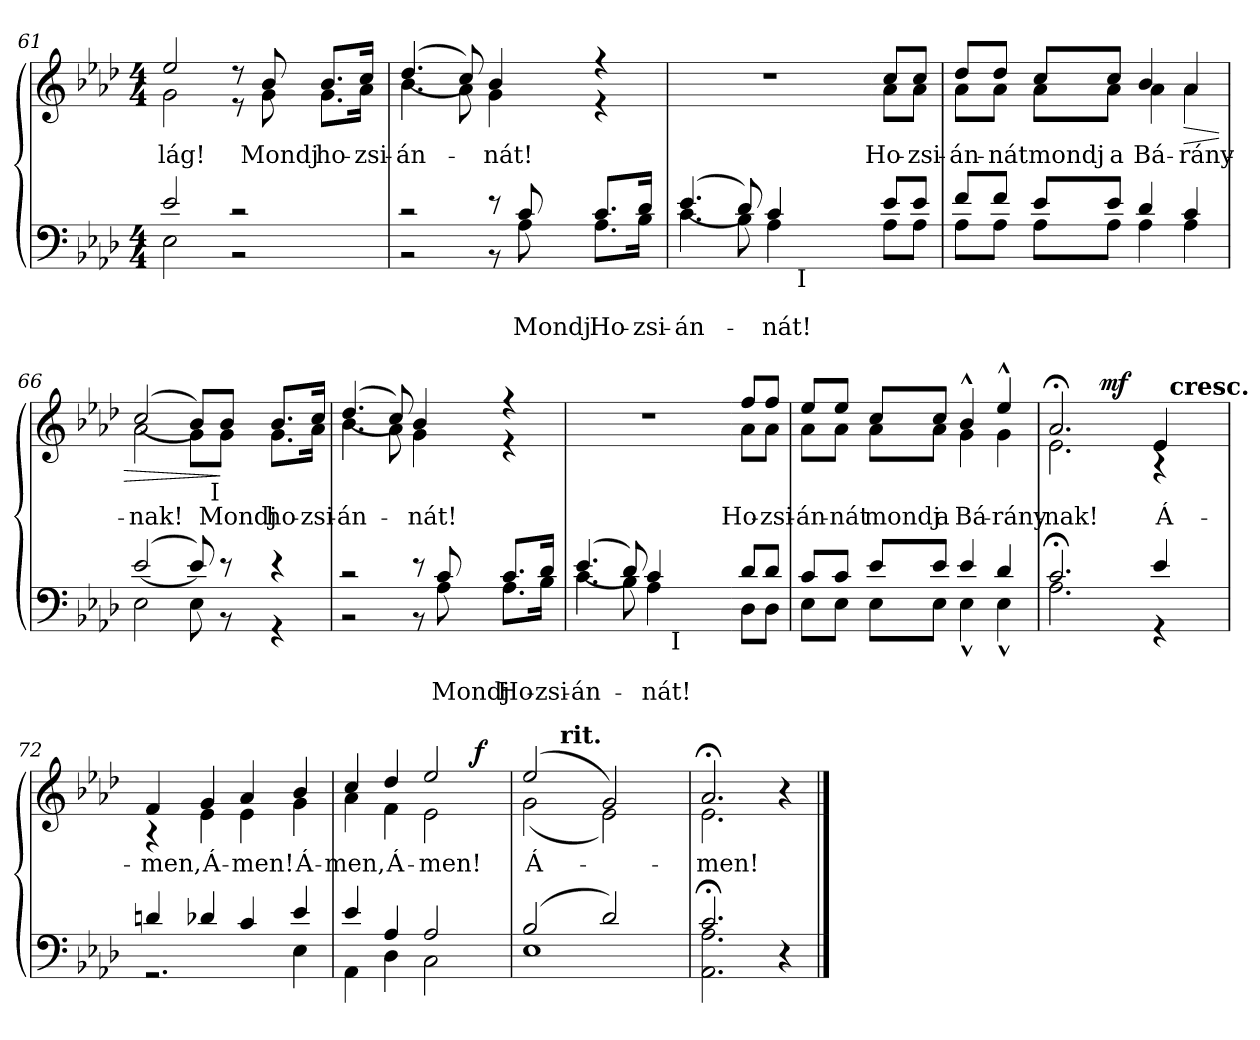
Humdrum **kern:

**kern	**text	**text	**kern	**text	**dynam
*part2	*part2	*part2	*part1	*part1	*part1
*staff2	*staff2	*staff2	*staff1	*staff1	*staff1
*clefF4	*	*	*clefG2	*	*
*k[b-e-a-d-]	*	*	*k[b-e-a-d-]	*	*
*A-:	*	*	*A-:	*	*
*M4/4	*	*	*M4/4	*	*
=61	=61	=61	=61	=61	=61
*^	*	*	*	*	*
!	!	!	!	!	!LO:LY:b	!
*	*	*	*	*^	*	*
2e-/	2E-\	.	.	2ee-/	2g\	-lág!	.
2r	2r	.	.	8r	8r	.	.
!	!	!	!	!	!	!LO:LY:b	!
.	.	.	.	8b-/	8g\	Mondj	.
!	!	!	!	!	!	!LO:LY:b	!
.	.	.	.	8.b-/L	8.g\L	ho-	.
!	!	!	!	!	!	!LO:LY:b	!
.	.	.	.	16cc/Jk	16a-\Jk	-zsi-	.
=62	=62	=62	=62	=62	=62	=62	=62
!	!	!	!	!	!	!LO:LY:b	!
2r	2r	.	.	(<(>4.dd-/	4.b-\	-án-	.
.	.	.	.	8cc/))	8a-\	.	.
!	!	!	!	!	!	!LO:LY:b	!
8r	8r	.	.	4b-/	4g\	-nát!	.
!	!	!	!LO:LY:a	!	!	!	!
8c/	8A-\	.	Mondj	.	.	.	.
!	!	!	!LO:LY:a	!	!	!	!
8.c/L	8.A-\L	.	Ho-	4r	4r	.	.
!	!	!	!LO:LY:a	!	!	!	!
16d-/Jk	16B-\Jk	.	-zsi-	.	.	.	.
*v	*v	*	*	*	*	*	*
*	*	*	*v	*v	*	*
=63	=63	=63	=63	=63	=63
*^	*	*	*	*	*
!	!	!	!LO:LY:a	!	!	!
*	*^	*	*	*	*	*
(<(>4.e-/	4.c\	2ryy	.	-án-	1r	.	.
8d-/))	8B-\	.	.	.	.	.	.
!	!	!	!	!LO:LY:a	!	!	!
4c/	4A-\	8ryy	.	-nát!	.	.	.
!	!	!LO:TX:b:t=I	!	!	!	!	!
.	.	4.ryy	.	.	.	.	.
4ryy	4ryy	.	.	.	.	.	.
*	*v	*v	*	*	*	*	*
!!LO:LB:g=z
=64-	=64-	=64-	=64-	=64-	=64-	=64-
*	*^	*	*	*	*	*
!	!	!	!	!	!	!LO:LY:b	!
*	*v	*v	*	*	*^	*	*
8e-/L	8A-\L	.	.	8cc/L	8a-\L	Ho-	.
!	!	!	!	!	!	!LO:LY:b	!
8e-/J	8A-\J	.	.	8cc/J	8a-\J	-zsi-	.
=65	=65	=65	=65	=65	=65	=65	=65
!	!	!	!	!	!	!LO:LY:b	!
8f/L	8A-\L	.	.	8dd-/L	8a-\L	-án-	.
!	!	!	!	!	!	!LO:LY:b	!
8f/J	8A-\J	.	.	8dd-/J	8a-\J	-nát	.
!	!	!	!	!	!	!LO:LY:b	!
8e-/L	8A-\L	.	.	8cc/L	8a-\L	mondj	.
!	!	!	!	!	!	!LO:LY:b	!
8e-/J	8A-\J	.	.	8cc/J	8a-\J	a	.
!	!	!	!	!	!	!LO:LY:b	!
4d-/	4A-\	.	.	4b-/	4a-\	Bá-	.
!	!	!	!	!	!	!LO:LY:b	!LO:HP:b
4c/	4A-\	.	.	4a-/	4a-\	-rány-	>
*	*	*	*	*v	*v	*	*
=66	=66	=66	=66	=66	=66	=66
*	*	*	*	*^	*	*
!	!	!	!	!	!	!LO:LY:b	!
*	*	*	*	*	*^	*	*
((<2e-/	2E-\	.	.	((<2cc/	2a-\	2ryy	-nak!	.
8e-/))	8E-\	.	.	8b-/L))	8g\L	16.ryy	.	.
!	!	!	!	!	!	!LO:TX:b:t=I	!	!
.	.	.	.	.	.	4ryy	.	.
!	!	!	!	!	!	!	!LO:LY:b	!
8r	8r	.	.	8b-/J	8g\J	.	Mondj	]
!	!	!	!	!	!	!	!LO:LY:b	!
4r	4r	.	.	8.b-/L	8.g\L	.	ho-	.
.	.	.	.	.	.	8ryy	.	.
!	!	!	!	!	!	!	!LO:LY:b	!
.	.	.	.	16cc/Jk	16a-\Jk	.	-zsi-	.
.	.	.	.	.	.	32ryy	.	.
*	*	*	*	*v	*v	*v	*	*
=67	=67	=67	=67	=67	=67	=67
*	*	*	*	*^	*	*
*	*	*	*	*	*^	*	*
!	!	!	!	!	!	!	!LO:LY:b	!
*	*	*	*	*	*v	*v	*	*
2r	2r	.	.	(<(>4.dd-/	4.b-\	-án-	.
.	.	.	.	8cc/))	8a-\	.	.
!	!	!	!	!	!	!LO:LY:b	!
8r	8r	.	.	4b-/	4g\	-nát!	.
!	!	!	!LO:LY:a	!	!	!	!
8c/	8A-\	.	Mondj	.	.	.	.
!	!	!	!LO:LY:a	!	!	!	!
8.c/L	8.A-\L	.	Ho-	4r	4r	.	.
!	!	!	!LO:LY:a	!	!	!	!
16d-/Jk	16B-\Jk	.	-zsi-	.	.	.	.
*v	*v	*	*	*	*	*	*
*	*	*	*v	*v	*	*
=68	=68	=68	=68	=68	=68
*^	*	*	*	*	*
!	!	!	!LO:LY:a	!	!	!
*	*^	*	*	*	*	*
((<4.e-/	4.c\	2ryy	.	-án-	1r	.	.
8d-/))	8B-\	.	.	.	.	.	.
!	!	!	!	!LO:LY:a	!	!	!
4c/	4A-\	8ryy	.	-nát!	.	.	.
!	!	!LO:TX:b:t=I	!	!	!	!	!
.	.	4.ryy	.	.	.	.	.
4ryy	4ryy	.	.	.	.	.	.
*	*v	*v	*	*	*	*	*
!!LO:LB:g=z
=69-	=69-	=69-	=69-	=69-	=69-	=69-
*	*^	*	*	*	*	*
!	!	!	!	!	!	!LO:LY:b	!
*	*v	*v	*	*	*^	*	*
8d-/L	8D-\L	.	.	8ff/L	8a-\L	Ho-	.
!	!	!	!	!	!	!LO:LY:b	!
8d-/J	8D-\J	.	.	8ff/J	8a-\J	-zsi-	.
=70	=70	=70	=70	=70	=70	=70	=70
!	!	!	!	!	!	!LO:LY:b	!
8c/L	8E-\L	.	.	8ee-/L	8a-\L	-án-	.
!	!	!	!	!	!	!LO:LY:b	!
8c/J	8E-\J	.	.	8ee-/J	8a-\J	-nát	.
!	!	!	!	!	!	!LO:LY:b	!
8e-/L	8E-\L	.	.	8cc/L	8a-\L	mondj	.
!	!	!	!	!	!	!LO:LY:b	!
8e-/J	8E-\J	.	.	8cc/J	8a-\J	a	.
!	!	!	!	!	!	!LO:LY:b	!
4e-/	4E-^^>\	.	.	4b-^^</	4g\	Bá-	.
!	!	!	!	!	!	!LO:LY:b	!
4d-/	4E-^^>\	.	.	4ee-^^</	4g\	-rány-	.
*	*	*	*	*v	*v	*	*
=71	=71	=71	=71	=71	=71	=71
*	*	*	*	*^	*	*
!	!	!	!	!	!	!LO:LY:b	!
*	*	*	*	*^	*^	*	*
2.c;/	2.A-\	.	.	2.a-;/	2.e-\	4..ryy	2ryy	-nak!	.
!	!	!	!	!	!	!	!	!	!LO:DY:b
.	.	.	.	.	.	2ryy	.	.	mf
.	.	.	.	.	.	.	4ryy	.	.
!	!	!	!	!	!	!	!	!LO:LY:b	!
4e-/	4rGG	.	.	4e-/	4rA	.	16ryy	Á-	.
!	!	!	!	!	!	!	!LO:TX:a:B:t=cresc.	!	!
.	.	.	.	.	.	.	8.ryy	.	.
.	.	.	.	.	.	16ryy	.	.	.
*	*	*	*	*v	*v	*v	*v	*	*
=72	=72	=72	=72	=72	=72	=72
*	*	*	*	*^	*	*
*	*	*	*	*	*^	*	*
*	*	*	*	*	*	*^	*	*
!	!	!	!	!	!	!	!	!LO:LY:b	!
*	*	*	*	*	*v	*v	*v	*	*
4dn/	2.rGG	.	.	4f/	4rA	-men,	.
!	!	!	!	!	!	!LO:LY:b	!
4d-X/	.	.	.	4g/	4e-\	Á-	.
!	!	!	!	!	!	!LO:LY:b	!
4c/	.	.	.	4a-/	4e-\	-men!	.
!	!	!	!	!	!	!LO:LY:b	!
4e-/	4E-\	.	.	4b-/	4g\	Á-	.
*	*	*	*	*v	*v	*	*
=73	=73	=73	=73	=73	=73	=73
*	*	*	*	*^	*	*
!	!	!	!	!	!	!LO:LY:b	!
*	*	*	*	*	*^	*	*
4e-/	4AA-\	.	.	4cc/	4a-\	2ryy	-men,	.
!	!	!	!	!	!	!	!LO:LY:b	!
4A-/	4D-\	.	.	4dd-/	4f\	.	Á-	.
!	!	!	!	!	!	!	!LO:LY:b	!
2A-/	2C\	.	.	2ee-/	2e-\	4ryy	-men!	.
.	.	.	.	.	.	32ryy	.	.
!	!	!	!	!	!	!	!	!LO:DY:a
.	.	.	.	.	.	8..ryy	.	f
=74	=74	=74	=74	=74	=74	=74	=74	=74
!	!	!	!	!	!	!	!LO:LY:b	!
(>2B-/	1E-	.	.	(2ee-/	(<2g\	8..ryy	Á-	.
!	!	!	!	!	!	!LO:TX:a:B:t=rit.	!	!
.	.	.	.	.	.	2ryy	.	.
2d-/)	.	.	.	2g/)	2e-\)	.	.	.
.	.	.	.	.	.	4ryy	.	.
.	.	.	.	.	.	32ryy	.	.
*	*	*	*	*v	*v	*v	*	*
=75	=75	=75	=75	=75	=75	=75
*	*	*	*	*^	*	*
*	*	*	*	*	*^	*	*
!	!	!	!	!	!	!	!LO:LY:b	!
*	*	*	*	*	*v	*v	*	*
2.c;/	2.AA-\ 2.A-\	.	.	2.a-;/	2.e-\	-men!	.
4r	4ryy	.	.	4r	4ryy	.	.
*v	*v	*	*	*	*	*	*
*	*	*	*v	*v	*	*
==	==	==	==	==	==
*-	*-	*-	*-	*-	*-
